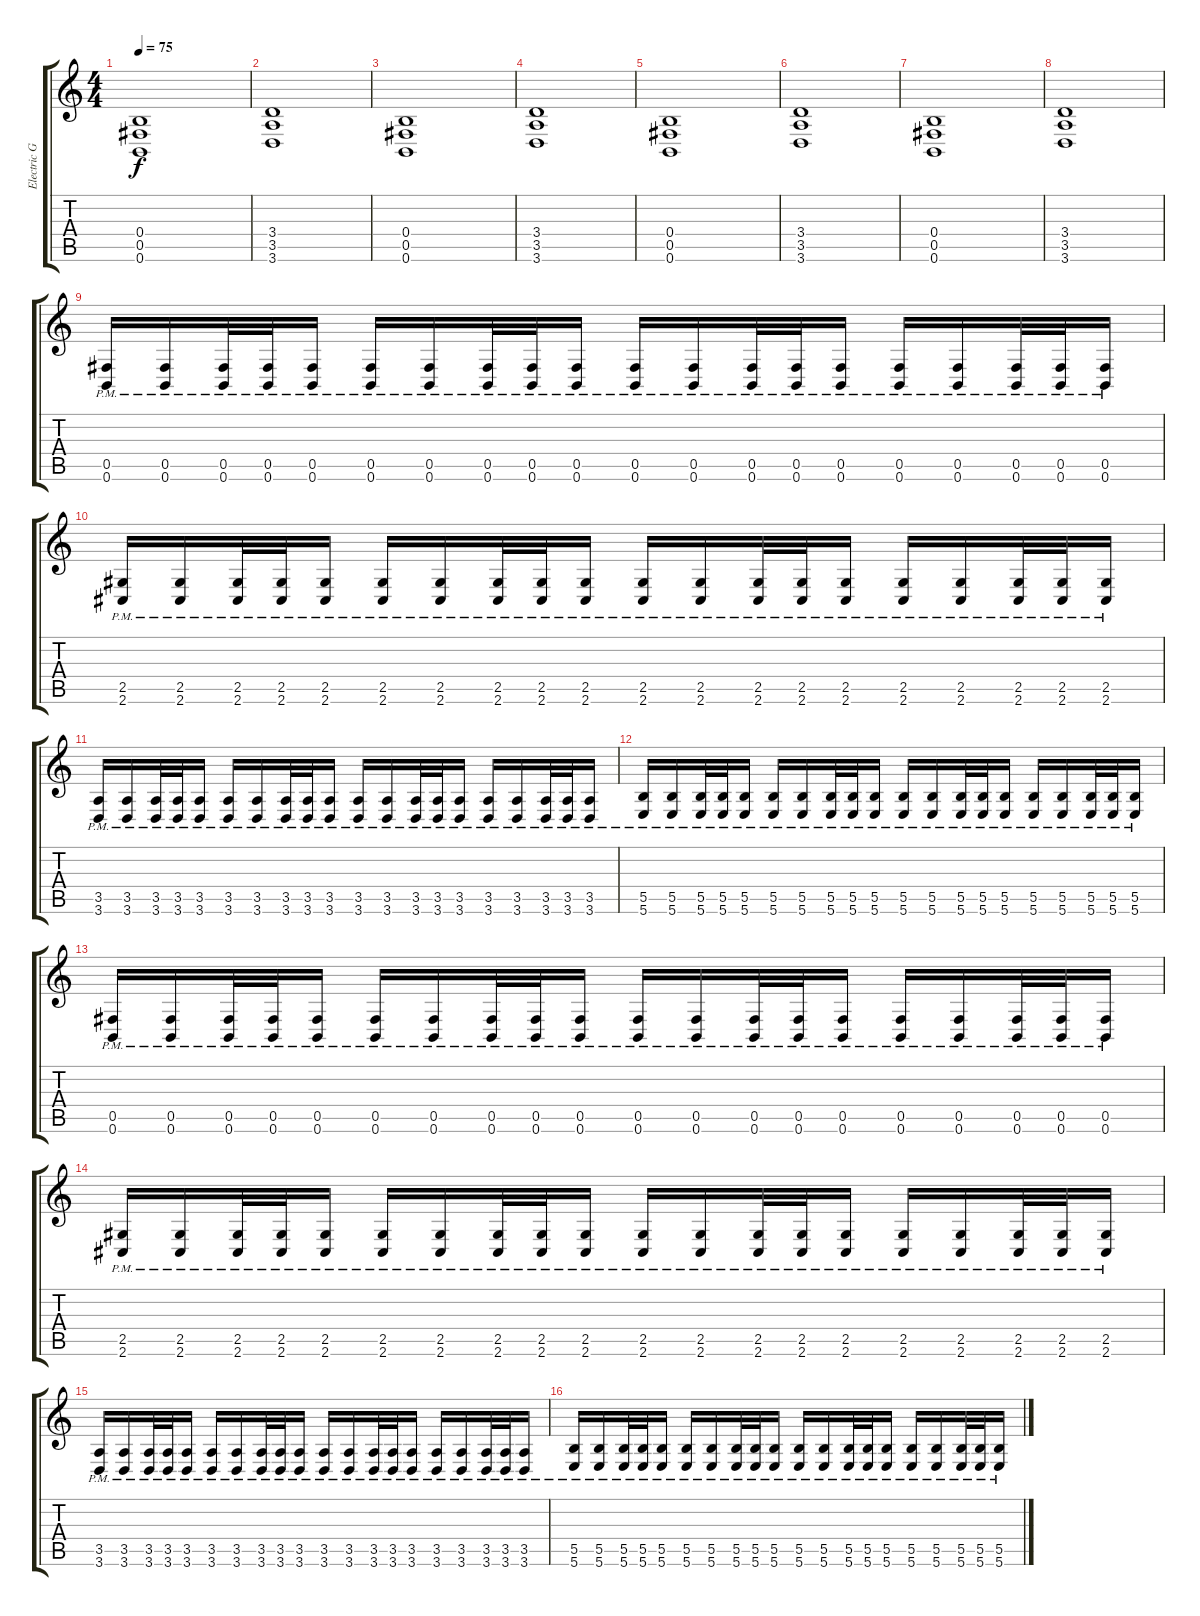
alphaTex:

\track ("Electric Guitar" "Electric G") {instrument distortionguitar}
\staff {score tabs}
\tuning (Db4 Ab3 E3 B2 Gb2 B1) {hide}
\ts (4 4)
\tempo 75
\clef g2
\ks c
(0.4 0.5 0.6).1{dy f instrument distortionguitar} |
(3.4 3.5 3.6).1 |
(0.4 0.5 0.6).1 |
(3.4 3.5 3.6).1 |
(0.4 0.5 0.6).1 |
(3.4 3.5 3.6).1 |
(0.4 0.5 0.6).1 |
(3.4 3.5 3.6).1 |
(0.5{pm} 0.6{pm}).16 (0.5{pm} 0.6{pm}).16 (0.5{pm} 0.6{pm}).32 (0.5{pm} 0.6{pm}).32 (0.5{pm} 0.6{pm}).16 (0.5{pm} 0.6{pm}).16 (0.5{pm} 0.6{pm}).16 (0.5{pm} 0.6{pm}).32 (0.5{pm} 0.6{pm}).32 (0.5{pm} 0.6{pm}).16 (0.5{pm} 0.6{pm}).16 (0.5{pm} 0.6{pm}).16 (0.5{pm} 0.6{pm}).32 (0.5{pm} 0.6{pm}).32 (0.5{pm} 0.6{pm}).16 (0.5{pm} 0.6{pm}).16 (0.5{pm} 0.6{pm}).16 (0.5{pm} 0.6{pm}).32 (0.5{pm} 0.6{pm}).32 (0.5{pm} 0.6{pm}).16 |
(2.5{pm} 2.6{pm}).16 (2.5{pm} 2.6{pm}).16 (2.5{pm} 2.6{pm}).32 (2.5{pm} 2.6{pm}).32 (2.5{pm} 2.6{pm}).16 (2.5{pm} 2.6{pm}).16 (2.5{pm} 2.6{pm}).16 (2.5{pm} 2.6{pm}).32 (2.5{pm} 2.6{pm}).32 (2.5{pm} 2.6{pm}).16 (2.5{pm} 2.6{pm}).16 (2.5{pm} 2.6{pm}).16 (2.5{pm} 2.6{pm}).32 (2.5{pm} 2.6{pm}).32 (2.5{pm} 2.6{pm}).16 (2.5{pm} 2.6{pm}).16 (2.5{pm} 2.6{pm}).16 (2.5{pm} 2.6{pm}).32 (2.5{pm} 2.6{pm}).32 (2.5{pm} 2.6{pm}).16 |
(3.5{pm} 3.6{pm}).16 (3.5{pm} 3.6{pm}).16 (3.5{pm} 3.6{pm}).32 (3.5{pm} 3.6{pm}).32 (3.5{pm} 3.6{pm}).16 (3.5{pm} 3.6{pm}).16 (3.5{pm} 3.6{pm}).16 (3.5{pm} 3.6{pm}).32 (3.5{pm} 3.6{pm}).32 (3.5{pm} 3.6{pm}).16 (3.5{pm} 3.6{pm}).16 (3.5{pm} 3.6{pm}).16 (3.5{pm} 3.6{pm}).32 (3.5{pm} 3.6{pm}).32 (3.5{pm} 3.6{pm}).16 (3.5{pm} 3.6{pm}).16 (3.5{pm} 3.6{pm}).16 (3.5{pm} 3.6{pm}).32 (3.5{pm} 3.6{pm}).32 (3.5{pm} 3.6{pm}).16 |
(5.5{pm} 5.6{pm}).16 (5.5{pm} 5.6{pm}).16 (5.5{pm} 5.6{pm}).32 (5.5{pm} 5.6{pm}).32 (5.5{pm} 5.6{pm}).16 (5.5{pm} 5.6{pm}).16 (5.5{pm} 5.6{pm}).16 (5.5{pm} 5.6{pm}).32 (5.5{pm} 5.6{pm}).32 (5.5{pm} 5.6{pm}).16 (5.5{pm} 5.6{pm}).16 (5.5{pm} 5.6{pm}).16 (5.5{pm} 5.6{pm}).32 (5.5{pm} 5.6{pm}).32 (5.5{pm} 5.6{pm}).16 (5.5{pm} 5.6{pm}).16 (5.5{pm} 5.6{pm}).16 (5.5{pm} 5.6{pm}).32 (5.5{pm} 5.6{pm}).32 (5.5{pm} 5.6{pm}).16 |
(0.5{pm} 0.6{pm}).16 (0.5{pm} 0.6{pm}).16 (0.5{pm} 0.6{pm}).32 (0.5{pm} 0.6{pm}).32 (0.5{pm} 0.6{pm}).16 (0.5{pm} 0.6{pm}).16 (0.5{pm} 0.6{pm}).16 (0.5{pm} 0.6{pm}).32 (0.5{pm} 0.6{pm}).32 (0.5{pm} 0.6{pm}).16 (0.5{pm} 0.6{pm}).16 (0.5{pm} 0.6{pm}).16 (0.5{pm} 0.6{pm}).32 (0.5{pm} 0.6{pm}).32 (0.5{pm} 0.6{pm}).16 (0.5{pm} 0.6{pm}).16 (0.5{pm} 0.6{pm}).16 (0.5{pm} 0.6{pm}).32 (0.5{pm} 0.6{pm}).32 (0.5{pm} 0.6{pm}).16 |
(2.5{pm} 2.6{pm}).16 (2.5{pm} 2.6{pm}).16 (2.5{pm} 2.6{pm}).32 (2.5{pm} 2.6{pm}).32 (2.5{pm} 2.6{pm}).16 (2.5{pm} 2.6{pm}).16 (2.5{pm} 2.6{pm}).16 (2.5{pm} 2.6{pm}).32 (2.5{pm} 2.6{pm}).32 (2.5{pm} 2.6{pm}).16 (2.5{pm} 2.6{pm}).16 (2.5{pm} 2.6{pm}).16 (2.5{pm} 2.6{pm}).32 (2.5{pm} 2.6{pm}).32 (2.5{pm} 2.6{pm}).16 (2.5{pm} 2.6{pm}).16 (2.5{pm} 2.6{pm}).16 (2.5{pm} 2.6{pm}).32 (2.5{pm} 2.6{pm}).32 (2.5{pm} 2.6{pm}).16 |
(3.5{pm} 3.6{pm}).16 (3.5{pm} 3.6{pm}).16 (3.5{pm} 3.6{pm}).32 (3.5{pm} 3.6{pm}).32 (3.5{pm} 3.6{pm}).16 (3.5{pm} 3.6{pm}).16 (3.5{pm} 3.6{pm}).16 (3.5{pm} 3.6{pm}).32 (3.5{pm} 3.6{pm}).32 (3.5{pm} 3.6{pm}).16 (3.5{pm} 3.6{pm}).16 (3.5{pm} 3.6{pm}).16 (3.5{pm} 3.6{pm}).32 (3.5{pm} 3.6{pm}).32 (3.5{pm} 3.6{pm}).16 (3.5{pm} 3.6{pm}).16 (3.5{pm} 3.6{pm}).16 (3.5{pm} 3.6{pm}).32 (3.5{pm} 3.6{pm}).32 (3.5{pm} 3.6{pm}).16 |
(5.5{pm} 5.6{pm}).16 (5.5{pm} 5.6{pm}).16 (5.5{pm} 5.6{pm}).32 (5.5{pm} 5.6{pm}).32 (5.5{pm} 5.6{pm}).16 (5.5{pm} 5.6{pm}).16 (5.5{pm} 5.6{pm}).16 (5.5{pm} 5.6{pm}).32 (5.5{pm} 5.6{pm}).32 (5.5{pm} 5.6{pm}).16 (5.5{pm} 5.6{pm}).16 (5.5{pm} 5.6{pm}).16 (5.5{pm} 5.6{pm}).32 (5.5{pm} 5.6{pm}).32 (5.5{pm} 5.6{pm}).16 (5.5{pm} 5.6{pm}).16 (5.5{pm} 5.6{pm}).16 (5.5{pm} 5.6{pm}).32 (5.5{pm} 5.6{pm}).32 (5.5{pm} 5.6{pm}).16
